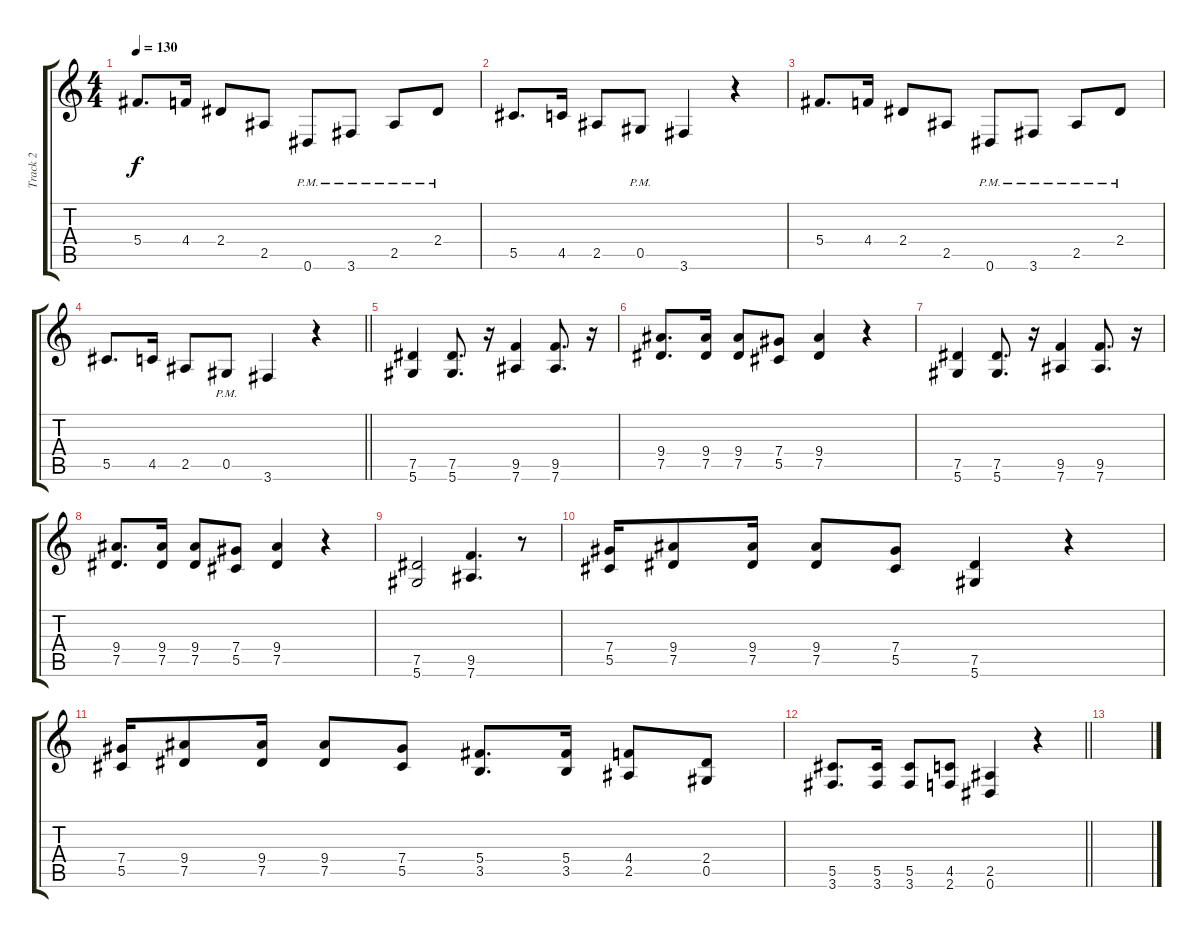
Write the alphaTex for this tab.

\track ("Track 2" "Track 2") {instrument distortionguitar}
\staff {score tabs}
\tuning (Eb4 Bb3 Gb3 Db3 Ab2 Eb2) {hide}
\ts (4 4)
\tempo 130
\clef g2
\ks c
5.4.8{d dy f} 4.4.16 2.4.8 2.5.8 0.6{pm}.8 3.6{pm}.8 2.5{pm}.8 2.4{pm}.8 |
5.5.8{d} 4.5.16 2.5.8 0.5{pm}.8 3.6.4 r.4 |
5.4.8{d} 4.4.16 2.4.8 2.5.8 0.6{pm}.8 3.6{pm}.8 2.5{pm}.8 2.4{pm}.8 |
\barLineRight lightlight
5.5.8{d} 4.5.16 2.5.8 0.5{pm}.8 3.6.4 r.4 |
\section ("" "")
(7.5 5.6).4 (7.5 5.6).8{d} r.16 (9.5 7.6).4 (9.5 7.6).8{d} r.16 |
(9.4 7.5).8{d} (9.4 7.5).16 (9.4 7.5).8 (7.4 5.5).8 (9.4 7.5).4 r.4 |
(7.5 5.6).4 (7.5 5.6).8{d} r.16 (9.5 7.6).4 (9.5 7.6).8{d} r.16 |
(9.4 7.5).8{d} (9.4 7.5).16 (9.4 7.5).8 (7.4 5.5).8 (9.4 7.5).4 r.4 |
(7.5 5.6).2 (9.5 7.6).4{d} r.8 |
(7.4 5.5).16 (9.4 7.5).8 (9.4 7.5).16 (9.4 7.5).8 (7.4 5.5).8 (7.5 5.6).4 r.4 |
(7.4 5.5).16 (9.4 7.5).8 (9.4 7.5).16 (9.4 7.5).8 (7.4 5.5).8 (5.4 3.5).8{d} (5.4 3.5).16 (4.4 2.5).8 (2.4 0.5).8 |
\barLineRight lightlight
(5.5 3.6).8{d} (5.5 3.6).16 (5.5 3.6).8 (4.5 2.6).8 (2.5 0.6).4 r.4 |
\section ("" "")
